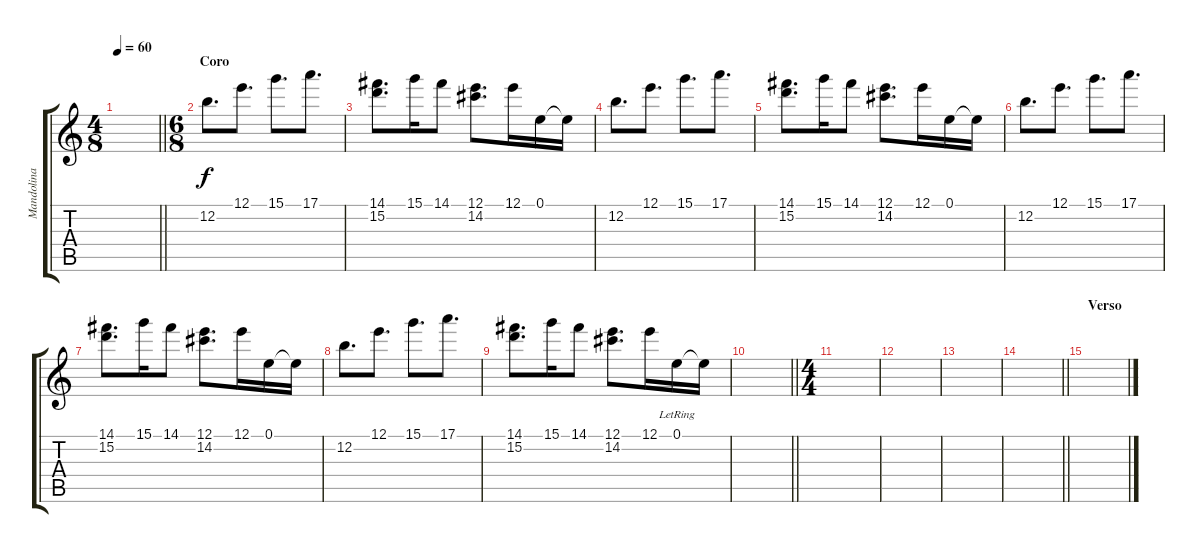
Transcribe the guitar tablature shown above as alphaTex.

\track ("Mandolina" "Mandolina") {instrument acousticguitarnylon}
\staff {score tabs}
\tuning (E4 B3 G3 D3 A2 E2) {hide}
\ts (4 8)
\section ("" "")
\tempo 60
\clef g2
\barLineRight lightlight
\ks c
|
\ts (6 8)
\section ("" "Coro")
12.2.8{d} 12.1.8{d} 15.1.8{d} 17.1.8{d} |
(14.1 15.2).8{d} 15.1.16 14.1.8 (12.1 14.2).8{d} 12.1.16 0.1.16 0.1{t}.16 |
12.2.8{d} 12.1.8{d} 15.1.8{d} 17.1.8{d} |
(14.1 15.2).8{d} 15.1.16 14.1.8 (12.1 14.2).8{d} 12.1.16 0.1.16 0.1{t}.16 |
12.2.8{d} 12.1.8{d} 15.1.8{d} 17.1.8{d} |
(14.1 15.2).8{d} 15.1.16 14.1.8 (12.1 14.2).8{d} 12.1.16 0.1.16 0.1{t}.16 |
12.2.8{d} 12.1.8{d} 15.1.8{d} 17.1.8{d} |
(14.1 15.2).8{d} 15.1.16 14.1.8 (12.1 14.2).8{d} 12.1.16 0.1{lr}.16 0.1{t}.16 |
\barLineRight lightlight
|
\ts (4 4)
\section ("" "")
|
|
|
\barLineRight lightlight
|
\section ("" "Verso")
